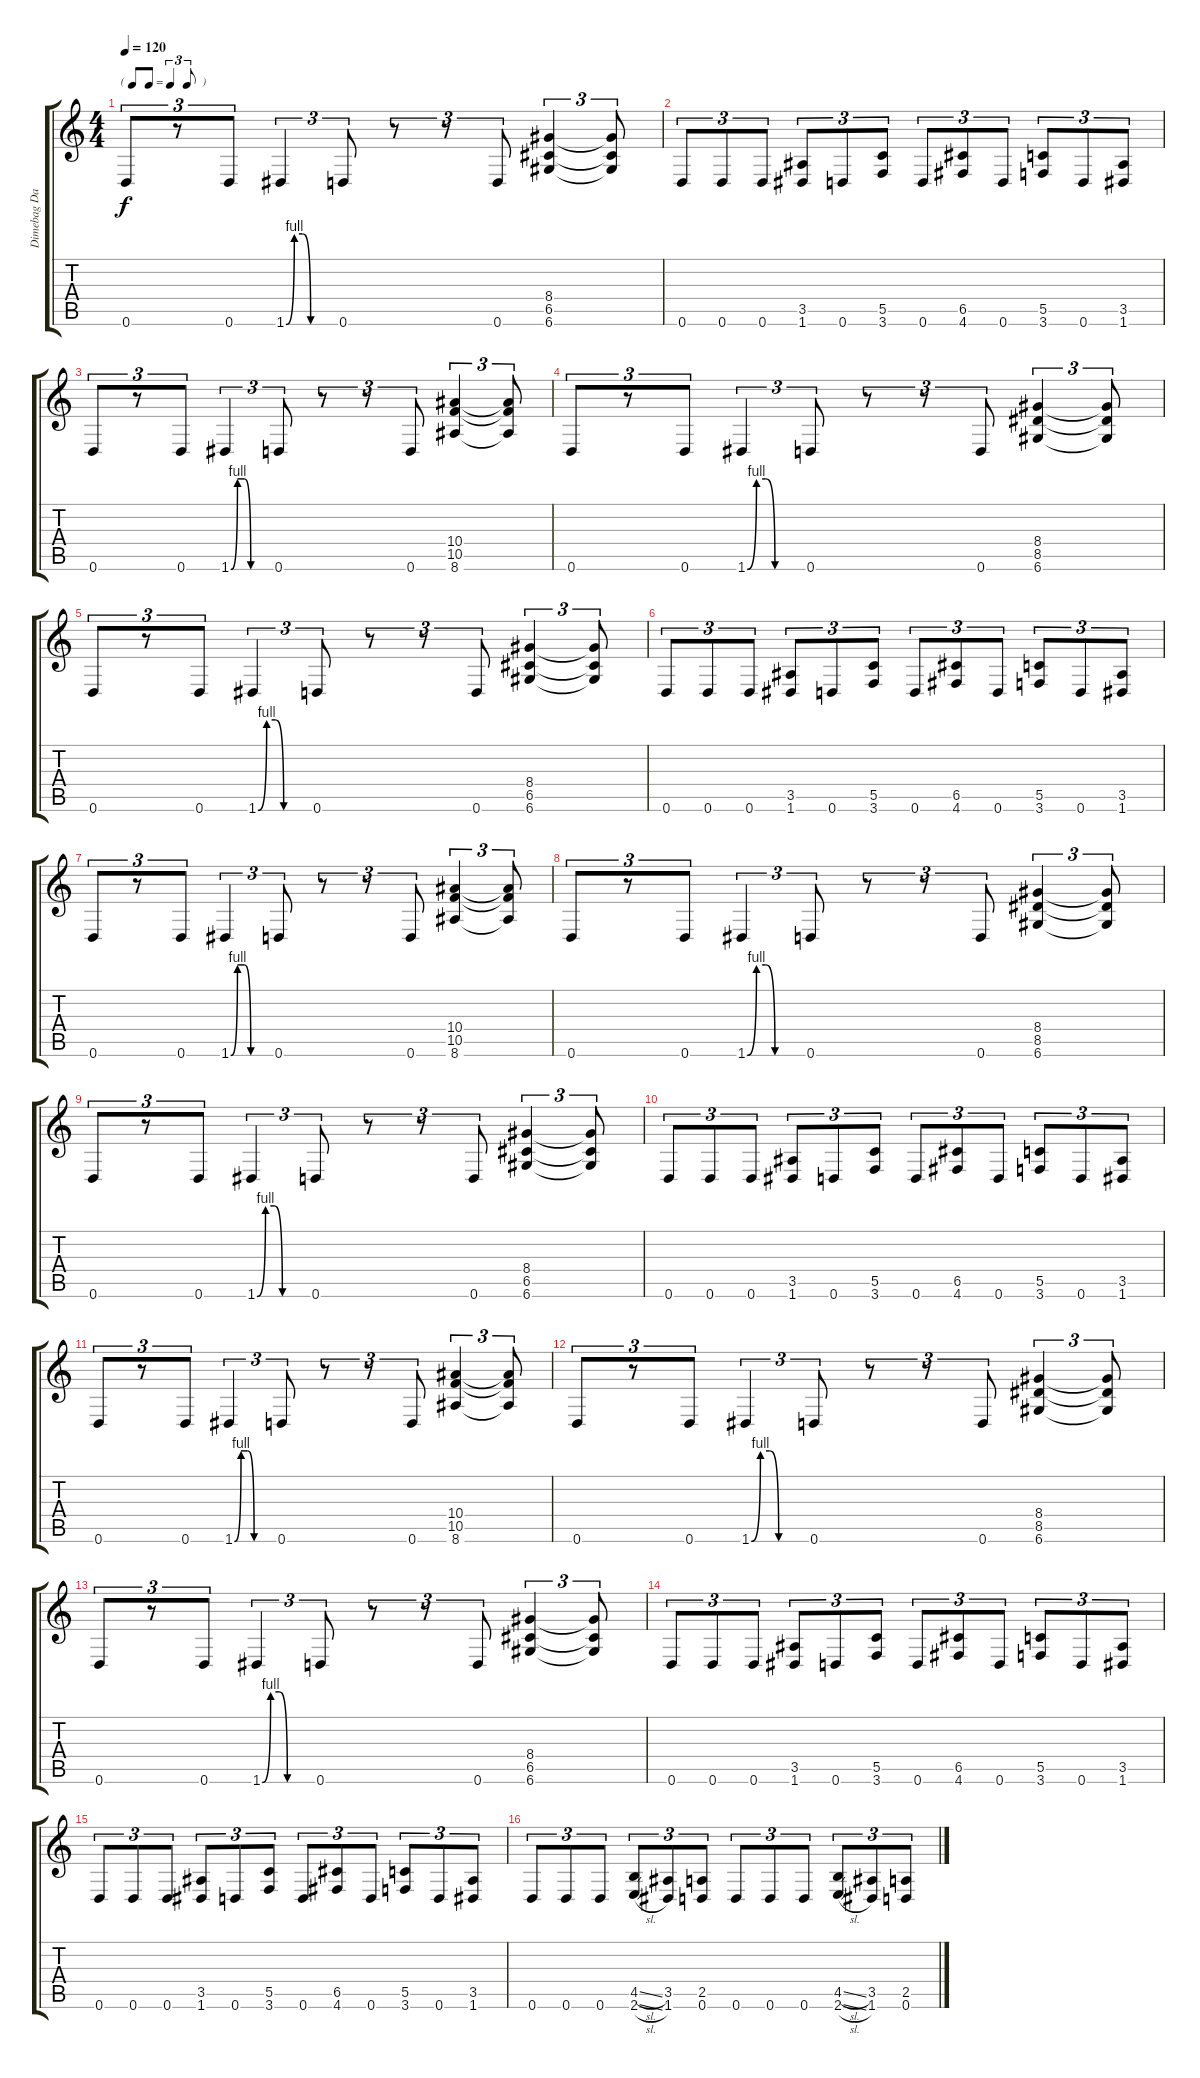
\track ("Dimebag Darrell (Disto Gtr)" "Dimebag Da") {instrument distortionguitar}
\staff {score tabs}
\tuning (D4 A3 F3 C3 G2 D2) {hide}
\ts (4 4)
\tf triplet8th
\tempo 120
\clef g2
\ks c
0.6.8{tu (3 2) dy f} r.8{tu (3 2)} 0.6.8{tu (3 2)} 1.6{be (custom 0 0 10 4 20 4 30 0 60 0)}.4{tu (3 2)} 0.6.8{tu (3 2)} r.8{tu (3 2)} r.8{tu (3 2)} 0.6.8{tu (3 2)} (8.4 6.5 6.6).4{tu (3 2)} (8.4{t} 6.5{t} 6.6{t}).8{tu (3 2)} |
0.6.8{tu (3 2)} 0.6.8{tu (3 2)} 0.6.8{tu (3 2)} (3.5 1.6).8{tu (3 2)} 0.6.8{tu (3 2)} (5.5 3.6).8{tu (3 2)} 0.6.8{tu (3 2)} (6.5 4.6).8{tu (3 2)} 0.6.8{tu (3 2)} (5.5 3.6).8{tu (3 2)} 0.6.8{tu (3 2)} (3.5 1.6).8{tu (3 2)} |
0.6.8{tu (3 2)} r.8{tu (3 2)} 0.6.8{tu (3 2)} 1.6{be (custom 0 0 10 4 20 4 30 0 60 0)}.4{tu (3 2)} 0.6.8{tu (3 2)} r.8{tu (3 2)} r.8{tu (3 2)} 0.6.8{tu (3 2)} (10.4 10.5 8.6).4{tu (3 2)} (10.4{t} 10.5{t} 8.6{t}).8{tu (3 2)} |
0.6.8{tu (3 2)} r.8{tu (3 2)} 0.6.8{tu (3 2)} 1.6{be (custom 0 0 10 4 20 4 30 0 60 0)}.4{tu (3 2)} 0.6.8{tu (3 2)} r.8{tu (3 2)} r.8{tu (3 2)} 0.6.8{tu (3 2)} (8.4 8.5 6.6).4{tu (3 2)} (8.4{t} 8.5{t} 6.6{t}).8{tu (3 2)} |
0.6.8{tu (3 2)} r.8{tu (3 2)} 0.6.8{tu (3 2)} 1.6{be (custom 0 0 10 4 20 4 30 0 60 0)}.4{tu (3 2)} 0.6.8{tu (3 2)} r.8{tu (3 2)} r.8{tu (3 2)} 0.6.8{tu (3 2)} (8.4 6.5 6.6).4{tu (3 2)} (8.4{t} 6.5{t} 6.6{t}).8{tu (3 2)} |
0.6.8{tu (3 2)} 0.6.8{tu (3 2)} 0.6.8{tu (3 2)} (3.5 1.6).8{tu (3 2)} 0.6.8{tu (3 2)} (5.5 3.6).8{tu (3 2)} 0.6.8{tu (3 2)} (6.5 4.6).8{tu (3 2)} 0.6.8{tu (3 2)} (5.5 3.6).8{tu (3 2)} 0.6.8{tu (3 2)} (3.5 1.6).8{tu (3 2)} |
0.6.8{tu (3 2)} r.8{tu (3 2)} 0.6.8{tu (3 2)} 1.6{be (custom 0 0 10 4 20 4 30 0 60 0)}.4{tu (3 2)} 0.6.8{tu (3 2)} r.8{tu (3 2)} r.8{tu (3 2)} 0.6.8{tu (3 2)} (10.4 10.5 8.6).4{tu (3 2)} (10.4{t} 10.5{t} 8.6{t}).8{tu (3 2)} |
0.6.8{tu (3 2)} r.8{tu (3 2)} 0.6.8{tu (3 2)} 1.6{be (custom 0 0 10 4 20 4 30 0 60 0)}.4{tu (3 2)} 0.6.8{tu (3 2)} r.8{tu (3 2)} r.8{tu (3 2)} 0.6.8{tu (3 2)} (8.4 8.5 6.6).4{tu (3 2)} (8.4{t} 8.5{t} 6.6{t}).8{tu (3 2)} |
0.6.8{tu (3 2)} r.8{tu (3 2)} 0.6.8{tu (3 2)} 1.6{be (custom 0 0 10 4 20 4 30 0 60 0)}.4{tu (3 2)} 0.6.8{tu (3 2)} r.8{tu (3 2)} r.8{tu (3 2)} 0.6.8{tu (3 2)} (8.4 6.5 6.6).4{tu (3 2)} (8.4{t} 6.5{t} 6.6{t}).8{tu (3 2)} |
0.6.8{tu (3 2)} 0.6.8{tu (3 2)} 0.6.8{tu (3 2)} (3.5 1.6).8{tu (3 2)} 0.6.8{tu (3 2)} (5.5 3.6).8{tu (3 2)} 0.6.8{tu (3 2)} (6.5 4.6).8{tu (3 2)} 0.6.8{tu (3 2)} (5.5 3.6).8{tu (3 2)} 0.6.8{tu (3 2)} (3.5 1.6).8{tu (3 2)} |
0.6.8{tu (3 2)} r.8{tu (3 2)} 0.6.8{tu (3 2)} 1.6{be (custom 0 0 10 4 20 4 30 0 60 0)}.4{tu (3 2)} 0.6.8{tu (3 2)} r.8{tu (3 2)} r.8{tu (3 2)} 0.6.8{tu (3 2)} (10.4 10.5 8.6).4{tu (3 2)} (10.4{t} 10.5{t} 8.6{t}).8{tu (3 2)} |
0.6.8{tu (3 2)} r.8{tu (3 2)} 0.6.8{tu (3 2)} 1.6{be (custom 0 0 10 4 20 4 30 0 60 0)}.4{tu (3 2)} 0.6.8{tu (3 2)} r.8{tu (3 2)} r.8{tu (3 2)} 0.6.8{tu (3 2)} (8.4 8.5 6.6).4{tu (3 2)} (8.4{t} 8.5{t} 6.6{t}).8{tu (3 2)} |
0.6.8{tu (3 2)} r.8{tu (3 2)} 0.6.8{tu (3 2)} 1.6{be (custom 0 0 10 4 20 4 30 0 60 0)}.4{tu (3 2)} 0.6.8{tu (3 2)} r.8{tu (3 2)} r.8{tu (3 2)} 0.6.8{tu (3 2)} (8.4 6.5 6.6).4{tu (3 2)} (8.4{t} 6.5{t} 6.6{t}).8{tu (3 2)} |
0.6.8{tu (3 2)} 0.6.8{tu (3 2)} 0.6.8{tu (3 2)} (3.5 1.6).8{tu (3 2)} 0.6.8{tu (3 2)} (5.5 3.6).8{tu (3 2)} 0.6.8{tu (3 2)} (6.5 4.6).8{tu (3 2)} 0.6.8{tu (3 2)} (5.5 3.6).8{tu (3 2)} 0.6.8{tu (3 2)} (3.5 1.6).8{tu (3 2)} |
0.6.8{tu (3 2)} 0.6.8{tu (3 2)} 0.6.8{tu (3 2)} (3.5 1.6).8{tu (3 2)} 0.6.8{tu (3 2)} (5.5 3.6).8{tu (3 2)} 0.6.8{tu (3 2)} (6.5 4.6).8{tu (3 2)} 0.6.8{tu (3 2)} (5.5 3.6).8{tu (3 2)} 0.6.8{tu (3 2)} (3.5 1.6).8{tu (3 2)} |
0.6.8{tu (3 2)} 0.6.8{tu (3 2)} 0.6.8{tu (3 2)} (4.5{sl} 2.6{sl}).8{tu (3 2)} (3.5 1.6).8{tu (3 2)} (2.5 0.6).8{tu (3 2)} 0.6.8{tu (3 2)} 0.6.8{tu (3 2)} 0.6.8{tu (3 2)} (4.5{sl} 2.6{sl}).8{tu (3 2)} (3.5 1.6).8{tu (3 2)} (2.5 0.6).8{tu (3 2)}
